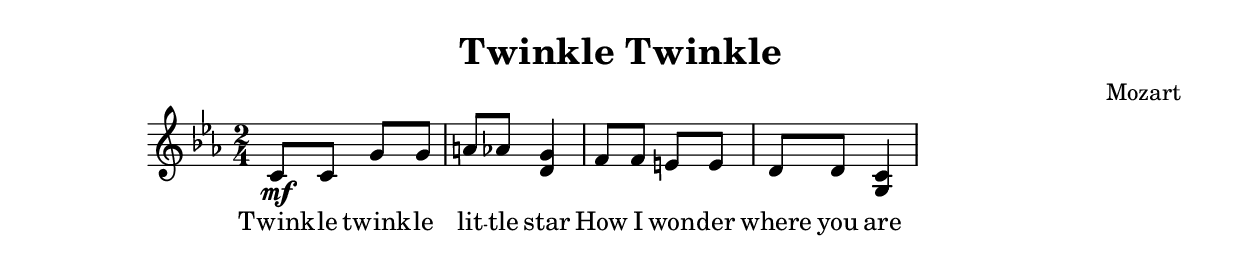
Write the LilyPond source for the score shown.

\header {
  title = "Twinkle Twinkle"
  composer = "Mozart"
}

\relative c' {
  \time 2/4
  \key c \minor
  c8\mf c8 g'8 g8
  a8 aes8 <g d>4
  f8 f e e
  d d <c g>4
}

\addlyrics {
  Twink -- le twink -- le lit -- tle star
  How I won -- der where you are
}
